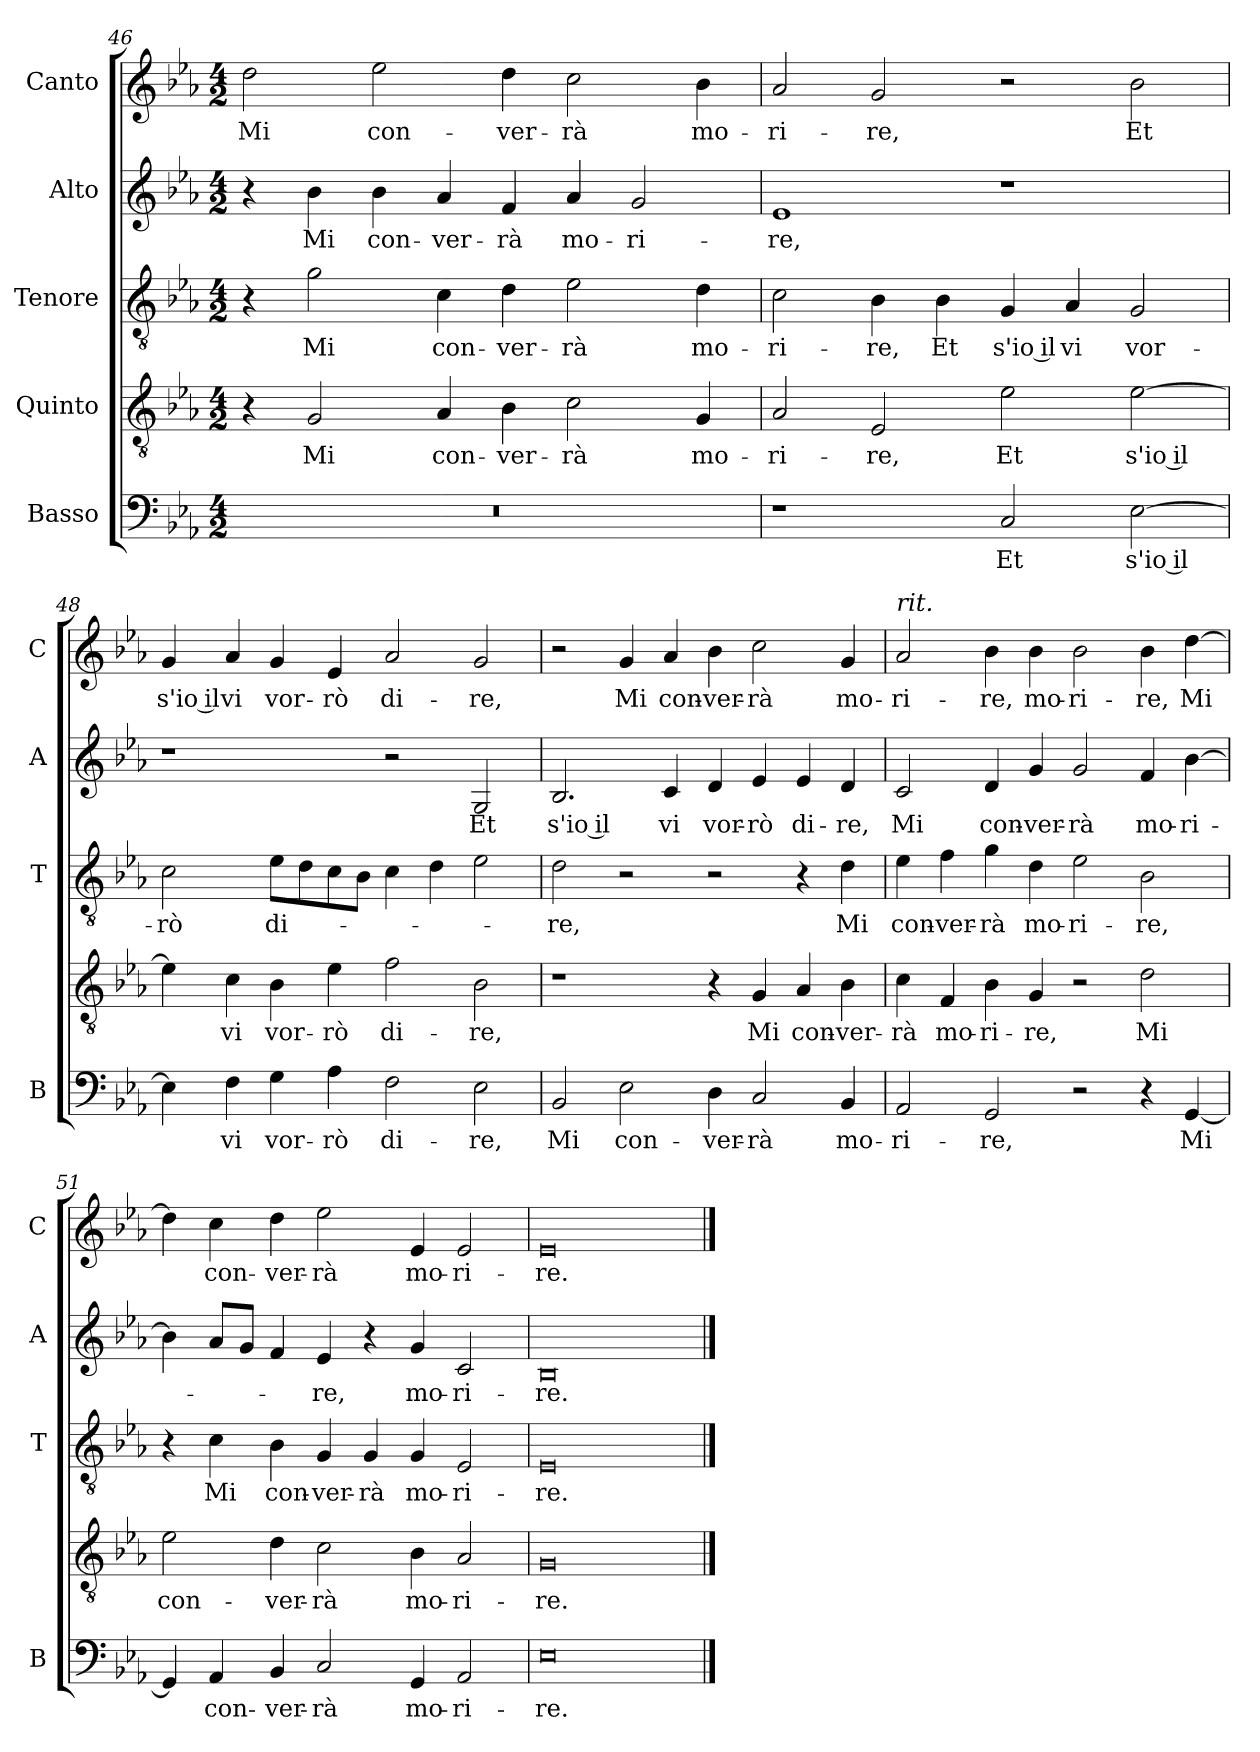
**kern	**text	**kern	**text	**kern	**text	**kern	**text	**kern	**text
*part5	*part5	*part4	*part4	*part3	*part3	*part2	*part2	*part1	*part1
*staff5	*staff5	*staff4	*staff4	*staff3	*staff3	*staff2	*staff2	*staff1	*staff1
*I"Basso	*	*I"Quinto	*	*I"Tenore	*	*I"Alto	*	*I"Canto	*
*I'B	*	*	*	*I'T	*	*I'A	*	*I'C	*
*clefF4	*	*clefGv2	*	*clefGv2	*	*clefG2	*	*clefG2	*
*k[b-e-a-]	*	*k[b-e-a-]	*	*k[b-e-a-]	*	*k[b-e-a-]	*	*k[b-e-a-]	*
*E-:	*	*E-:	*	*E-:	*	*E-:	*	*E-:	*
*M4/2	*	*M4/2	*	*M4/2	*	*M4/2	*	*M4/2	*
=46	=46	=46	=46	=46	=46	=46	=46	=46	=46
!	!	!	!	!	!	!	!	!	!LO:LY:b
0r	.	4r	.	4r	.	4r	.	2dd\	Mi
!	!	!	!LO:LY:b	!	!LO:LY:b	!	!LO:LY:b	!	!
.	.	2G/	Mi	2g\	Mi	4b-\	Mi	.	.
!	!	!	!	!	!	!	!LO:LY:b	!	!LO:LY:b
.	.	.	.	.	.	4b-\	con-	2ee-\	con-
!	!	!	!LO:LY:b	!	!LO:LY:b	!	!LO:LY:b	!	!
.	.	4A-/	con-	4c\	con-	4a-/	-ver-	.	.
!	!	!	!LO:LY:b	!	!LO:LY:b	!	!LO:LY:b	!	!LO:LY:b
.	.	4B-\	-ver-	4d\	-ver-	4f/	-rà	4dd\	-ver-
!	!	!	!LO:LY:b	!	!LO:LY:b	!	!LO:LY:b	!	!LO:LY:b
.	.	2c\	-rà	2e-\	-rà	4a-/	mo-	2cc\	-rà
!	!	!	!	!	!	!	!LO:LY:b	!	!
.	.	.	.	.	.	2g/	-ri-	.	.
!	!	!	!LO:LY:b	!	!LO:LY:b	!	!	!	!LO:LY:b
.	.	4G/	mo-	4d\	mo-	.	.	4b-\	mo-
!!LO:LB:g=z
=47	=47	=47	=47	=47	=47	=47	=47	=47	=47
!	!	!	!LO:LY:b	!	!LO:LY:b	!	!LO:LY:b	!	!LO:LY:b
1r	.	2A-/	-ri-	2c\	-ri-	1e-	-re,	2a-/	-ri-
!	!	!	!LO:LY:b	!	!LO:LY:b	!	!	!	!LO:LY:b
.	.	2E-/	-re,	4B-\	-re,	.	.	2g/	-re,
!	!	!	!	!	!LO:LY:b	!	!	!	!
.	.	.	.	4B-\	Et	.	.	.	.
!	!LO:LY:b	!	!LO:LY:b	!	!LO:LY:b	!	!	!	!
2C/	Et	2e-\	Et	4G/	s'io il	1r	.	2r	.
!	!	!	!	!	!LO:LY:b	!	!	!	!
.	.	.	.	4A-/	vi	.	.	.	.
!	!LO:LY:b	!	!LO:LY:b	!	!LO:LY:b	!	!	!	!LO:LY:b
[2E-\	s'io il	[2e-\	s'io il	2G/	vor-	.	.	2b-\	Et
=48	=48	=48	=48	=48	=48	=48	=48	=48	=48
!	!	!	!	!	!LO:LY:b	!	!	!	!LO:LY:b
4E-\]	.	4e-\]	.	2c\	-rò	1r	.	4g/	s'io il
!	!LO:LY:b	!	!LO:LY:b	!	!	!	!	!	!LO:LY:b
4F\	vi	4c\	vi	.	.	.	.	4a-/	vi
!	!LO:LY:b	!	!LO:LY:b	!	!LO:LY:b	!	!	!	!LO:LY:b
4G\	vor-	4B-\	vor-	8e-\L	di-	.	.	4g/	vor-
.	.	.	.	8d\	.	.	.	.	.
!	!LO:LY:b	!	!LO:LY:b	!	!	!	!	!	!LO:LY:b
4A-\	-rò	4e-\	-rò	8c\	.	.	.	4e-/	-rò
.	.	.	.	8B-\J	.	.	.	.	.
!	!LO:LY:b	!	!LO:LY:b	!	!	!	!	!	!LO:LY:b
2F\	di-	2f\	di-	4c\	.	2r	.	2a-/	di-
.	.	.	.	4d\	.	.	.	.	.
!	!LO:LY:b	!	!LO:LY:b	!	!	!	!LO:LY:b	!	!LO:LY:b
2E-\	-re,	2B-\	-re,	2e-\	.	2G/	Et	2g/	-re,
=49	=49	=49	=49	=49	=49	=49	=49	=49	=49
!	!LO:LY:b	!	!	!	!LO:LY:b	!	!LO:LY:b	!	!
2BB-/	Mi	1r	.	2d\	-re,	2.B-/	s'io il	2r	.
!	!LO:LY:b	!	!	!	!	!	!	!	!LO:LY:b
2E-\	con-	.	.	2r	.	.	.	4g/	Mi
!	!	!	!	!	!	!	!LO:LY:b	!	!LO:LY:b
.	.	.	.	.	.	4c/	vi	4a-/	con-
!	!LO:LY:b	!	!	!	!	!	!LO:LY:b	!	!LO:LY:b
4D\	-ver-	4r	.	2r	.	4d/	vor-	4b-\	-ver-
!	!LO:LY:b	!	!LO:LY:b	!	!	!	!LO:LY:b	!	!LO:LY:b
2C/	-rà	4G/	Mi	.	.	4e-/	-rò	2cc\	-rà
!	!	!	!LO:LY:b	!	!	!	!LO:LY:b	!	!
.	.	4A-/	con-	4r	.	4e-/	di-	.	.
!	!LO:LY:b	!	!LO:LY:b	!	!LO:LY:b	!	!LO:LY:b	!	!LO:LY:b
4BB-/	mo-	4B-\	-ver-	4d\	Mi	4d/	-re,	4g/	mo-
=50	=50	=50	=50	=50	=50	=50	=50	=50	=50
!	!	!	!	!	!	!	!	!LO:TX:a:i:t=rit.	!
!	!LO:LY:b	!	!LO:LY:b	!	!LO:LY:b	!	!LO:LY:b	!	!LO:LY:b
2AA-/	-ri-	4c\	-rà	4e-\	con-	2c/	Mi	2a-/	-ri-
!	!	!	!LO:LY:b	!	!LO:LY:b	!	!	!	!
.	.	4F/	mo-	4f\	-ver-	.	.	.	.
!	!LO:LY:b	!	!LO:LY:b	!	!LO:LY:b	!	!LO:LY:b	!	!LO:LY:b
2GG/	-re,	4B-\	-ri-	4g\	-rà	4d/	con-	4b-\	-re,
!	!	!	!LO:LY:b	!	!LO:LY:b	!	!LO:LY:b	!	!LO:LY:b
.	.	4G/	-re,	4d\	mo-	4g/	-ver-	4b-\	mo-
!	!	!	!	!	!LO:LY:b	!	!LO:LY:b	!	!LO:LY:b
2r	.	2r	.	2e-\	-ri-	2g/	-rà	2b-\	-ri-
!	!	!	!LO:LY:b	!	!LO:LY:b	!	!LO:LY:b	!	!LO:LY:b
4r	.	2d\	Mi	2B-\	-re,	4f/	mo-	4b-\	-re,
!	!LO:LY:b	!	!	!	!	!	!LO:LY:b	!	!LO:LY:b
[4GG/	Mi	.	.	.	.	[4b-\	-ri-	[4dd\	Mi
!!LO:LB:g=z
=51	=51	=51	=51	=51	=51	=51	=51	=51	=51
!	!	!	!LO:LY:b	!	!	!	!	!	!
4GG/]	.	2e-\	con-	4r	.	4b-\]	.	4dd\]	.
!	!LO:LY:b	!	!	!	!LO:LY:b	!	!	!	!LO:LY:b
4AA-/	con-	.	.	4c\	Mi	8a-/L	.	4cc\	con-
.	.	.	.	.	.	8g/J	.	.	.
!	!LO:LY:b	!	!LO:LY:b	!	!LO:LY:b	!	!	!	!LO:LY:b
4BB-/	-ver-	4d\	-ver-	4B-\	con-	4f/	.	4dd\	-ver-
!	!LO:LY:b	!	!LO:LY:b	!	!LO:LY:b	!	!LO:LY:b	!	!LO:LY:b
2C/	-rà	2c\	-rà	4G/	-ver-	4e-/	-re,	2ee-\	-rà
!	!	!	!	!	!LO:LY:b	!	!	!	!
.	.	.	.	4G/	-rà	4r	.	.	.
!	!LO:LY:b	!	!LO:LY:b	!	!LO:LY:b	!	!LO:LY:b	!	!LO:LY:b
4GG/	mo-	4B-\	mo-	4G/	mo-	4g/	mo-	4e-/	mo-
!	!LO:LY:b	!	!LO:LY:b	!	!LO:LY:b	!	!LO:LY:b	!	!LO:LY:b
2AA-/	-ri-	2A-/	-ri-	2E-/	-ri-	2c/	-ri-	2e-/	-ri-
=52	=52	=52	=52	=52	=52	=52	=52	=52	=52
!	!LO:LY:b	!	!LO:LY:b	!	!LO:LY:b	!	!LO:LY:b	!	!LO:LY:b
0E-	-re.	0G	-re.	0E-	-re.	0B-	-re.	0e-	-re.
==	==	==	==	==	==	==	==	==	==
*-	*-	*-	*-	*-	*-	*-	*-	*-	*-
